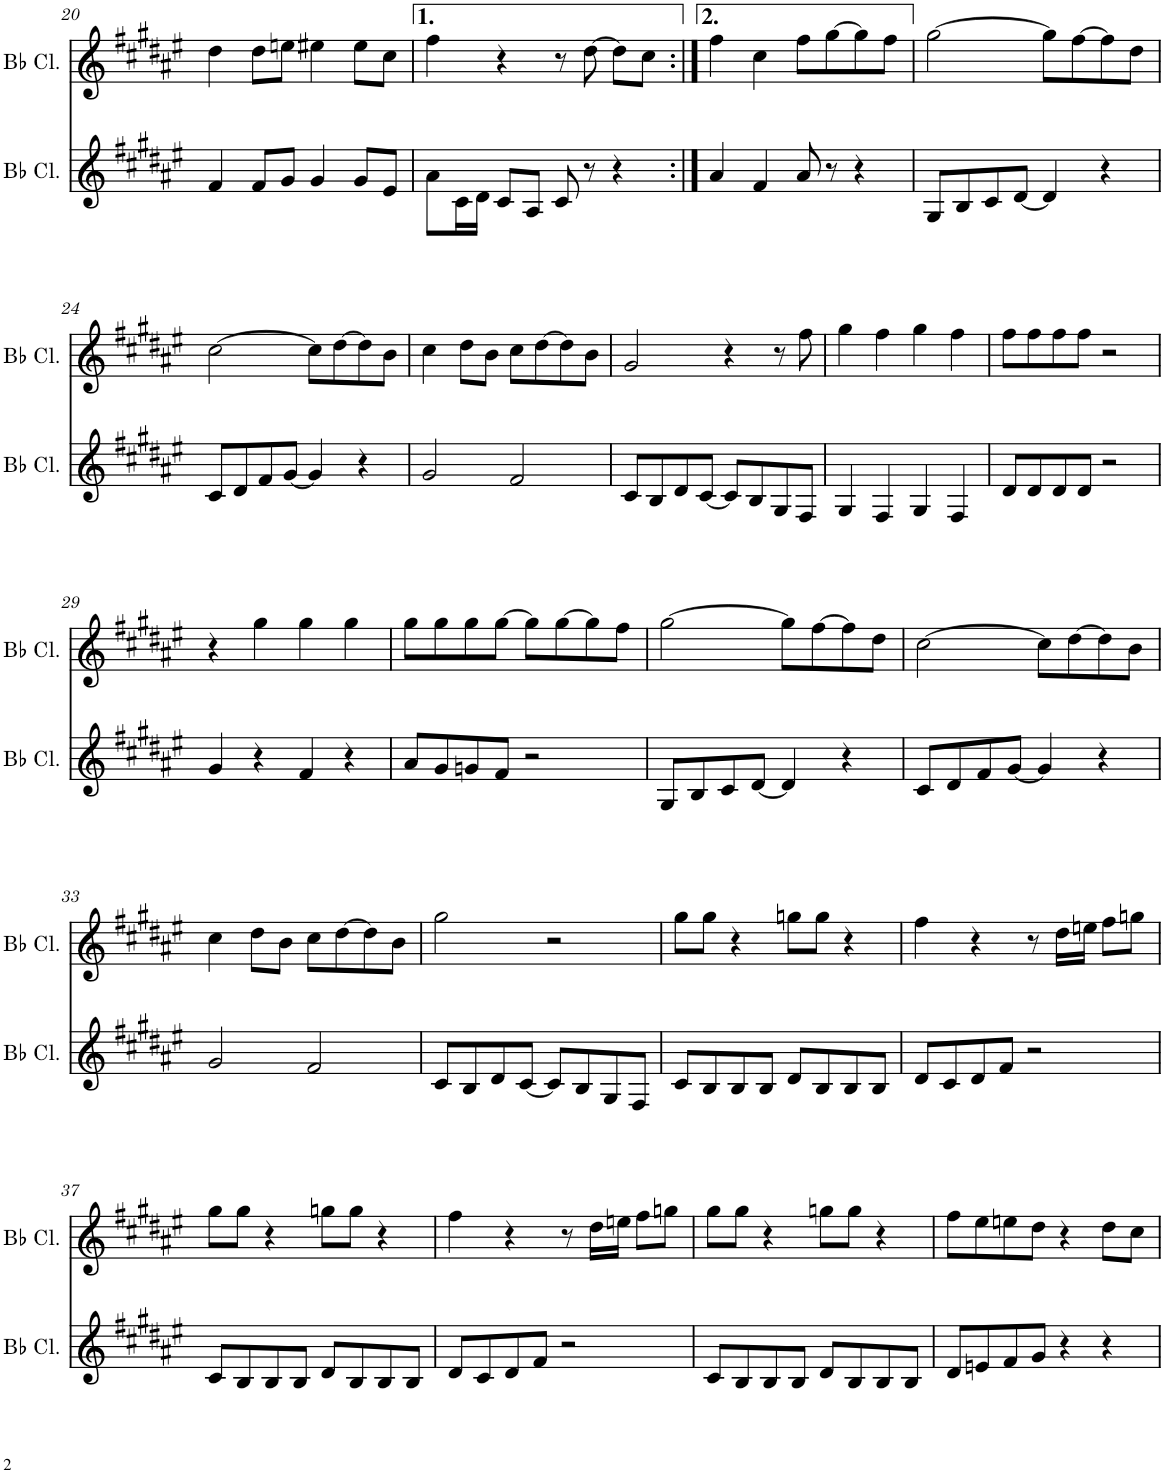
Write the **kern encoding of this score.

**kern	**kern
*part2	*part1
*staff2	*staff1
*I"Bb Clarinet	*I"Bb Clarinet
*I'Bb Cl.	*I'Bb Cl.
!!LO:PB:g=z
*clefG2	*clefG2
*Trd1c2	*Trd1c2
*k[f#c#g#d#a#e#]	*k[f#c#g#d#a#e#]
*M4/4	*M4/4
=20	=20
4f#/	4dd#\
8f#/L	8dd#\L
8g#/J	8een\J
4g#/	4ee#X\
8g#/L	8ee#\L
8e#/J	8cc#\J
=21	=21
8a#\L	4ff#\
16c#\L	.
16d#\JJ	.
8c#/L	4r
8A#/J	.
8c#/	8r
8r	[8dd#\
4r	8dd#\L]
.	8cc#\J
=22:|!	=22:|!
4a#/	4ff#\
4f#/	4cc#\
8a#/	8ff#\L
8r	[8gg#\
4r	8gg#\]
.	8ff#\J
=23	=23
8G#/L	[2gg#\
8B/	.
8c#/	.
[8d#/J	.
4d#/]	8gg#\L]
.	[8ff#\
4r	8ff#\]
.	8dd#\J
!!LO:LB:g=z
=24	=24
8c#/L	[2cc#\
8d#/	.
8f#/	.
[8g#/J	.
4g#/]	8cc#\L]
.	[8dd#\
4r	8dd#\]
.	8b\J
=25	=25
2g#/	4cc#\
.	8dd#\L
.	8b\J
2f#/	8cc#\L
.	[8dd#\
.	8dd#\]
.	8b\J
=26	=26
8c#/L	2g#/
8B/	.
8d#/	.
[8c#/J	.
8c#/L]	4r
8B/	.
8G#/	8r
8F#/J	8ff#\
=27	=27
4G#/	4gg#\
4F#/	4ff#\
4G#/	4gg#\
4F#/	4ff#\
=28	=28
8d#/L	8ff#\L
8d#/	8ff#\
8d#/	8ff#\
8d#/J	8ff#\J
2r	2r
!!LO:LB:g=z
=29	=29
4g#/	4r
4r	4gg#\
4f#/	4gg#\
4r	4gg#\
=30	=30
8a#/L	8gg#\L
8g#/	8gg#\
8gn/	8gg#\
8f#/J	[8gg#\J
2r	8gg#\L]
.	[8gg#\
.	8gg#\]
.	8ff#\J
=31	=31
8G#/L	[2gg#\
8B/	.
8c#/	.
[8d#/J	.
4d#/]	8gg#\L]
.	[8ff#\
4r	8ff#\]
.	8dd#\J
=32	=32
8c#/L	[2cc#\
8d#/	.
8f#/	.
[8g#/J	.
4g#/]	8cc#\L]
.	[8dd#\
4r	8dd#\]
.	8b\J
!!LO:LB:g=z
=33	=33
2g#/	4cc#\
.	8dd#\L
.	8b\J
2f#/	8cc#\L
.	[8dd#\
.	8dd#\]
.	8b\J
=34	=34
8c#/L	2gg#\
8B/	.
8d#/	.
[8c#/J	.
8c#/L]	2r
8B/	.
8G#/	.
8F#/J	.
=35	=35
8c#/L	8gg#\L
8B/	8gg#\J
8B/	4r
8B/J	.
8d#/L	8ggn\L
8B/	8gg\J
8B/	4r
8B/J	.
=36	=36
8d#/L	4ff#\
8c#/	.
8d#/	4r
8f#/J	.
2r	8r
.	16dd#\LL
.	16een\JJ
.	8ff#\L
.	8ggn\J
!!LO:LB:g=z
=37	=37
8c#/L	8gg#\L
8B/	8gg#\J
8B/	4r
8B/J	.
8d#/L	8ggn\L
8B/	8gg\J
8B/	4r
8B/J	.
=38	=38
8d#/L	4ff#\
8c#/	.
8d#/	4r
8f#/J	.
2r	8r
.	16dd#\LL
.	16een\JJ
.	8ff#\L
.	8ggn\J
=39	=39
8c#/L	8gg#\L
8B/	8gg#\J
8B/	4r
8B/J	.
8d#/L	8ggn\L
8B/	8gg\J
8B/	4r
8B/J	.
=40	=40
8d#/L	8ff#\L
8en/	8ee#\
8f#/	8een\
8g#/J	8dd#\J
4r	4r
4r	8dd#\L
.	8cc#\J
=	=
*-	*-
